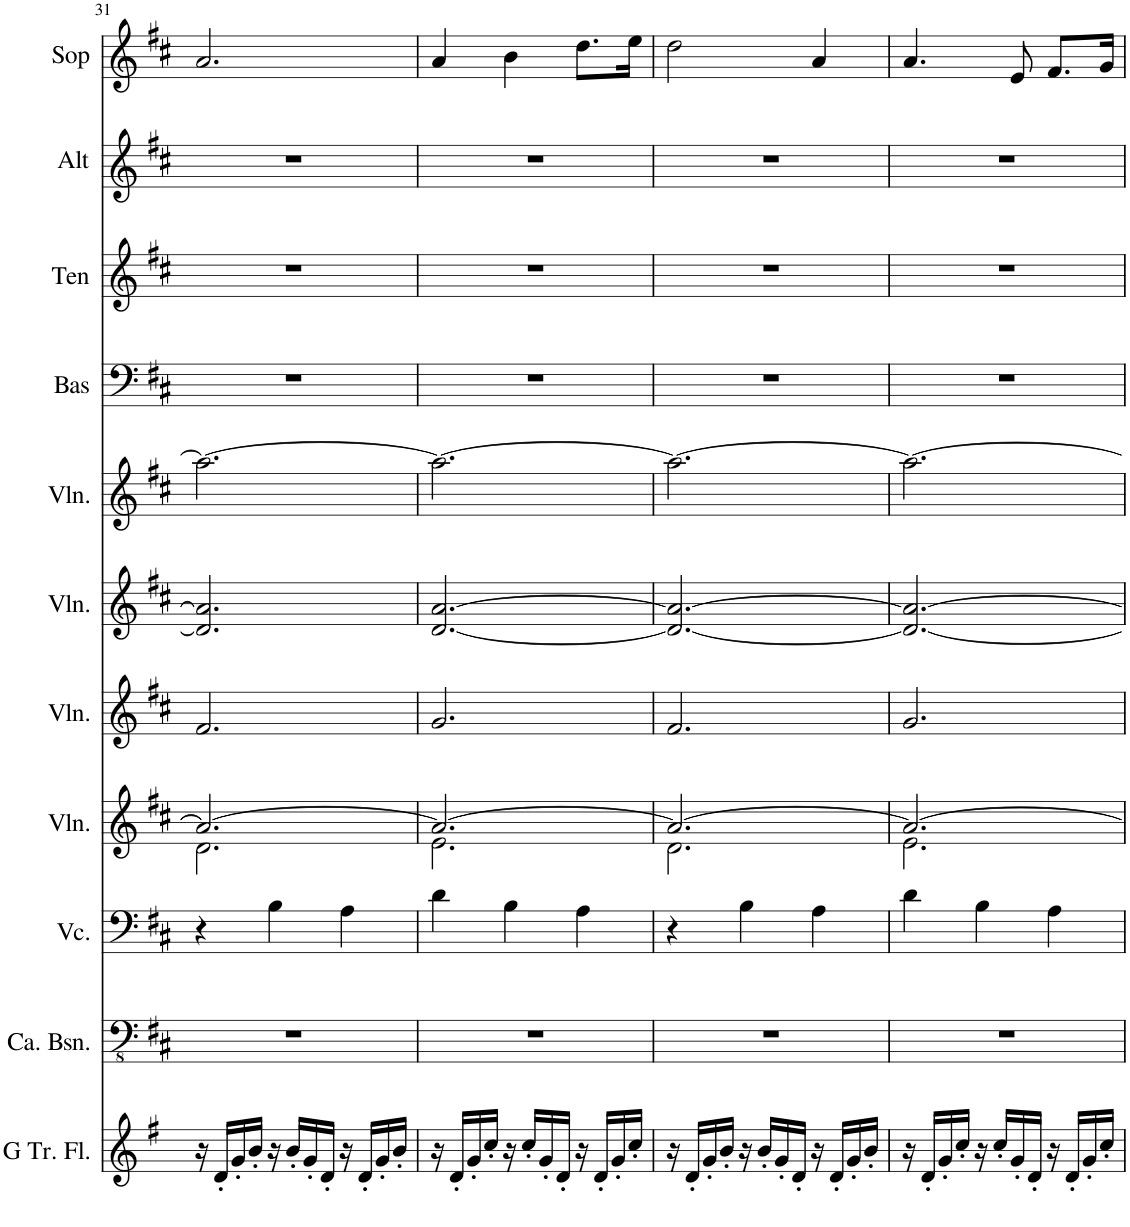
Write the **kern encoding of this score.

**kern	**kern	**kern	**kern	**kern	**kern	**kern	**kern	**kern	**kern	**kern
*part11	*part10	*part9	*part8	*part7	*part6	*part5	*part4	*part3	*part2	*part1
*staff11	*staff10	*staff9	*staff8	*staff7	*staff6	*staff5	*staff4	*staff3	*staff2	*staff1
*I"Sopraan-fluit in G, Organ rh	*I"Contrabassen, Double Bass	*I"Cello, Cello II	*I"Violen, Cello I	*I"Violen, Viola II	*I"Violen, Viola I	*I"Violen, Violin	*I"Bas	*I"Tenor	*I"Alt	*I"Sopraan
*	*I'Ca. Bsn.	*	*I'Vln.	*I'Vln.	*I'Vln.	*I'Vln.	*I'Bas	*I'Ten	*I'Alt	*I'Sop
!!LO:PB:g=z
*clefG2	*clefFv4	*clefF4	*clefG2	*clefG2	*clefG2	*clefG2	*clefF4	*clefG2	*clefG2	*clefG2
*Trd-4c-7	*	*	*	*	*	*	*	*Trd1c2	*Trd1c2	*
*k[f#]	*k[f#c#]	*k[f#c#]	*k[f#c#]	*k[f#c#]	*k[f#c#]	*k[f#c#]	*k[f#c#]	*k[f#c#]	*k[f#c#]	*k[f#c#]
*M3/4	*M3/4	*M3/4	*M3/4	*M3/4	*M3/4	*M3/4	*M3/4	*M3/4	*M3/4	*M3/4
=31	=31	=31	=31	=31	=31	=31	=31	=31	=31	=31
*	*	*	*^	*	*	*	*	*	*	*
16r	2.r	4r	2.a/_	2.d\	2.f#/	2.d/] 2.a/]	2.aa\_	2.r	2.r	2.r	2.a/
16d'/LL	.	.	.	.	.	.	.	.	.	.	.
16g'/	.	.	.	.	.	.	.	.	.	.	.
16b'/JJ	.	.	.	.	.	.	.	.	.	.	.
16r	.	4B\	.	.	.	.	.	.	.	.	.
16b'/LL	.	.	.	.	.	.	.	.	.	.	.
16g'/	.	.	.	.	.	.	.	.	.	.	.
16d'/JJ	.	.	.	.	.	.	.	.	.	.	.
16r	.	4A\	.	.	.	.	.	.	.	.	.
16d'/LL	.	.	.	.	.	.	.	.	.	.	.
16g'/	.	.	.	.	.	.	.	.	.	.	.
16b'/JJ	.	.	.	.	.	.	.	.	.	.	.
=32	=32	=32	=32	=32	=32	=32	=32	=32	=32	=32	=32
16r	2.r	4d\	2.a/_	2.e\	2.g/	[2.d/ [2.a/	2.aa\_	2.r	2.r	2.r	4a/
16d'/LL	.	.	.	.	.	.	.	.	.	.	.
16g'/	.	.	.	.	.	.	.	.	.	.	.
16cc'/JJ	.	.	.	.	.	.	.	.	.	.	.
16r	.	4B\	.	.	.	.	.	.	.	.	4b\
16cc'/LL	.	.	.	.	.	.	.	.	.	.	.
16g'/	.	.	.	.	.	.	.	.	.	.	.
16d'/JJ	.	.	.	.	.	.	.	.	.	.	.
16r	.	4A\	.	.	.	.	.	.	.	.	8.dd\L
16d'/LL	.	.	.	.	.	.	.	.	.	.	.
16g'/	.	.	.	.	.	.	.	.	.	.	.
16cc'/JJ	.	.	.	.	.	.	.	.	.	.	16ee\Jk
=33	=33	=33	=33	=33	=33	=33	=33	=33	=33	=33	=33
16r	2.r	4r	2.a/_	2.d\	2.f#/	2.d/_ 2.a/_	2.aa\_	2.r	2.r	2.r	2dd\
16d'/LL	.	.	.	.	.	.	.	.	.	.	.
16g'/	.	.	.	.	.	.	.	.	.	.	.
16b'/JJ	.	.	.	.	.	.	.	.	.	.	.
16r	.	4B\	.	.	.	.	.	.	.	.	.
16b'/LL	.	.	.	.	.	.	.	.	.	.	.
16g'/	.	.	.	.	.	.	.	.	.	.	.
16d'/JJ	.	.	.	.	.	.	.	.	.	.	.
16r	.	4A\	.	.	.	.	.	.	.	.	4a/
16d'/LL	.	.	.	.	.	.	.	.	.	.	.
16g'/	.	.	.	.	.	.	.	.	.	.	.
16b'/JJ	.	.	.	.	.	.	.	.	.	.	.
=34	=34	=34	=34	=34	=34	=34	=34	=34	=34	=34	=34
16r	2.r	4d\	2.a/_	2.e\	2.g/	2.d/_ 2.a/_	2.aa\_	2.r	2.r	2.r	4.a/
16d'/LL	.	.	.	.	.	.	.	.	.	.	.
16g'/	.	.	.	.	.	.	.	.	.	.	.
16cc'/JJ	.	.	.	.	.	.	.	.	.	.	.
16r	.	4B\	.	.	.	.	.	.	.	.	.
16cc'/LL	.	.	.	.	.	.	.	.	.	.	.
16g'/	.	.	.	.	.	.	.	.	.	.	8e/
16d'/JJ	.	.	.	.	.	.	.	.	.	.	.
16r	.	4A\	.	.	.	.	.	.	.	.	8.f#/L
16d'/LL	.	.	.	.	.	.	.	.	.	.	.
16g'/	.	.	.	.	.	.	.	.	.	.	.
16cc'/JJ	.	.	.	.	.	.	.	.	.	.	16g/Jk
*	*	*	*v	*v	*	*	*	*	*	*	*
=	=	=	=	=	=	=	=	=	=	=
*-	*-	*-	*-	*-	*-	*-	*-	*-	*-	*-
